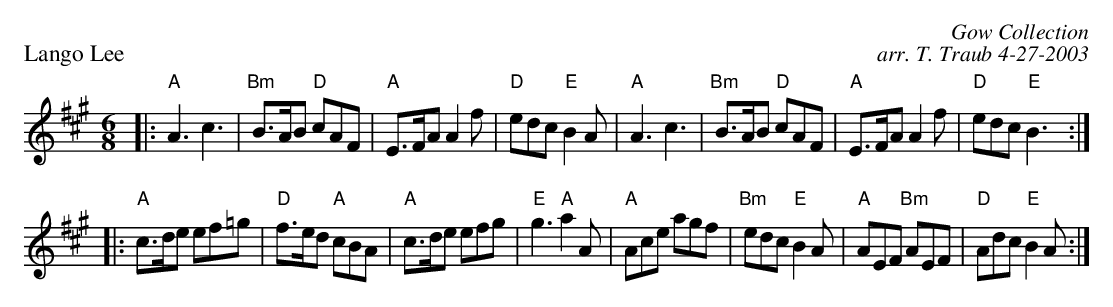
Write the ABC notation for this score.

X:1
P: Lango Lee
C: Gow Collection
C: arr. T. Traub 4-27-2003
M: 6/8
K: A
L: 1/8
|: "A"A3 c3|"Bm"B>AB "D"cAF|"A"E>FA A2 f|"D"edc "E"B2 A|"A"A3 c3|"Bm"B>AB "D"cAF|"A"E>FA A2 f|"D"edc "E"B3 :|
|: "A"c>de ef=g|"D"f>ed "A"cBA|"A"c>de efg|"E"g3 "A"a2 A|"A"Ace agf|"Bm"edc "E"B2 A|"A"AEF "Bm"AEF|"D"Adc "E"B2 A :|
